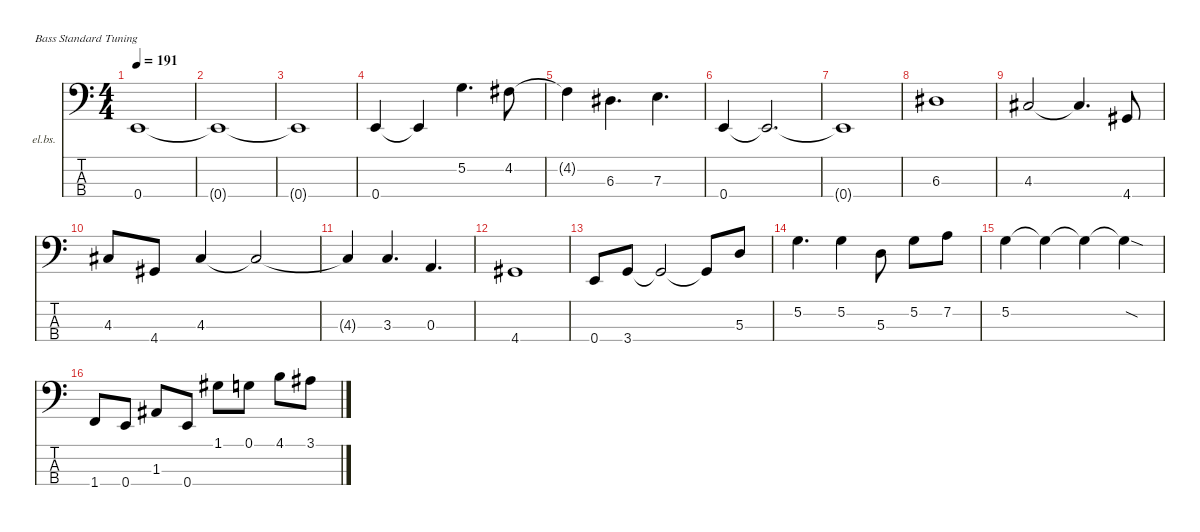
\defaultSystemsLayout 4
\hideDynamics
\bracketExtendMode nobrackets
\firstSystemTrackNameOrientation horizontal
\otherSystemsTrackNameOrientation horizontal
\track ("Bass" "el.bs.") {instrument electricbassfinger}
\staff {score tabs}
\tuning (G2 D2 A1 E1)
\ts (4 4)
\tempo 191
\clef f4
\ks c
0.4{t}.1{dy f beam Up} |
0.4{t}.1{beam Up} |
0.4{t}.1{beam Up} |
0.4.4{beam Up} 0.4{t}.4{beam Up} 5.2.4{d beam Down} 4.2{acc #}.8{beam Down} |
4.2{t acc #}.4{beam Down} 6.3{acc #}.4{d beam Down} 7.3.4{d beam Down} |
0.4.4{beam Up} 0.4{t}.2{d beam Up} |
0.4{t}.1{beam Up} |
6.3{acc #}.1{beam Down} |
4.3{acc #}.2{beam Up} 4.3{t acc #}.4{d beam Up} 4.4{acc #}.8{beam Up} |
4.3{acc #}.8{beam Up} 4.4{acc #}.8{beam Up} 4.3{acc #}.4{beam Up} 4.3{t acc #}.2{beam Up} |
4.3{t acc #}.4{beam Up} 3.3.4{d beam Up} 0.3.4{d beam Up} |
4.4{acc #}.1{beam Up} |
0.4.8{beam Up} 3.4.8{beam Up} 3.4{t}.2{beam Up} 3.4{t}.8{beam Up} 5.3.8{beam Up} |
5.2.4{d beam Down} 5.2.4{beam Down} 5.3.8{beam Down} 5.2.8{beam Down} 7.2.8{beam Down} |
5.2.4{beam Down} 5.2{t}.4{beam Down} 5.2{t}.4{beam Down} 5.2{sod t}.4{beam Down} |
1.4.8{beam Up} 0.4.8{beam Up} 1.3{acc #}.8{beam Up} 0.4.8{beam Up} 1.1{acc #}.8{beam Down} 0.1.8{beam Down} 4.1.8{beam Down} 3.1{acc #}.8{beam Down}
